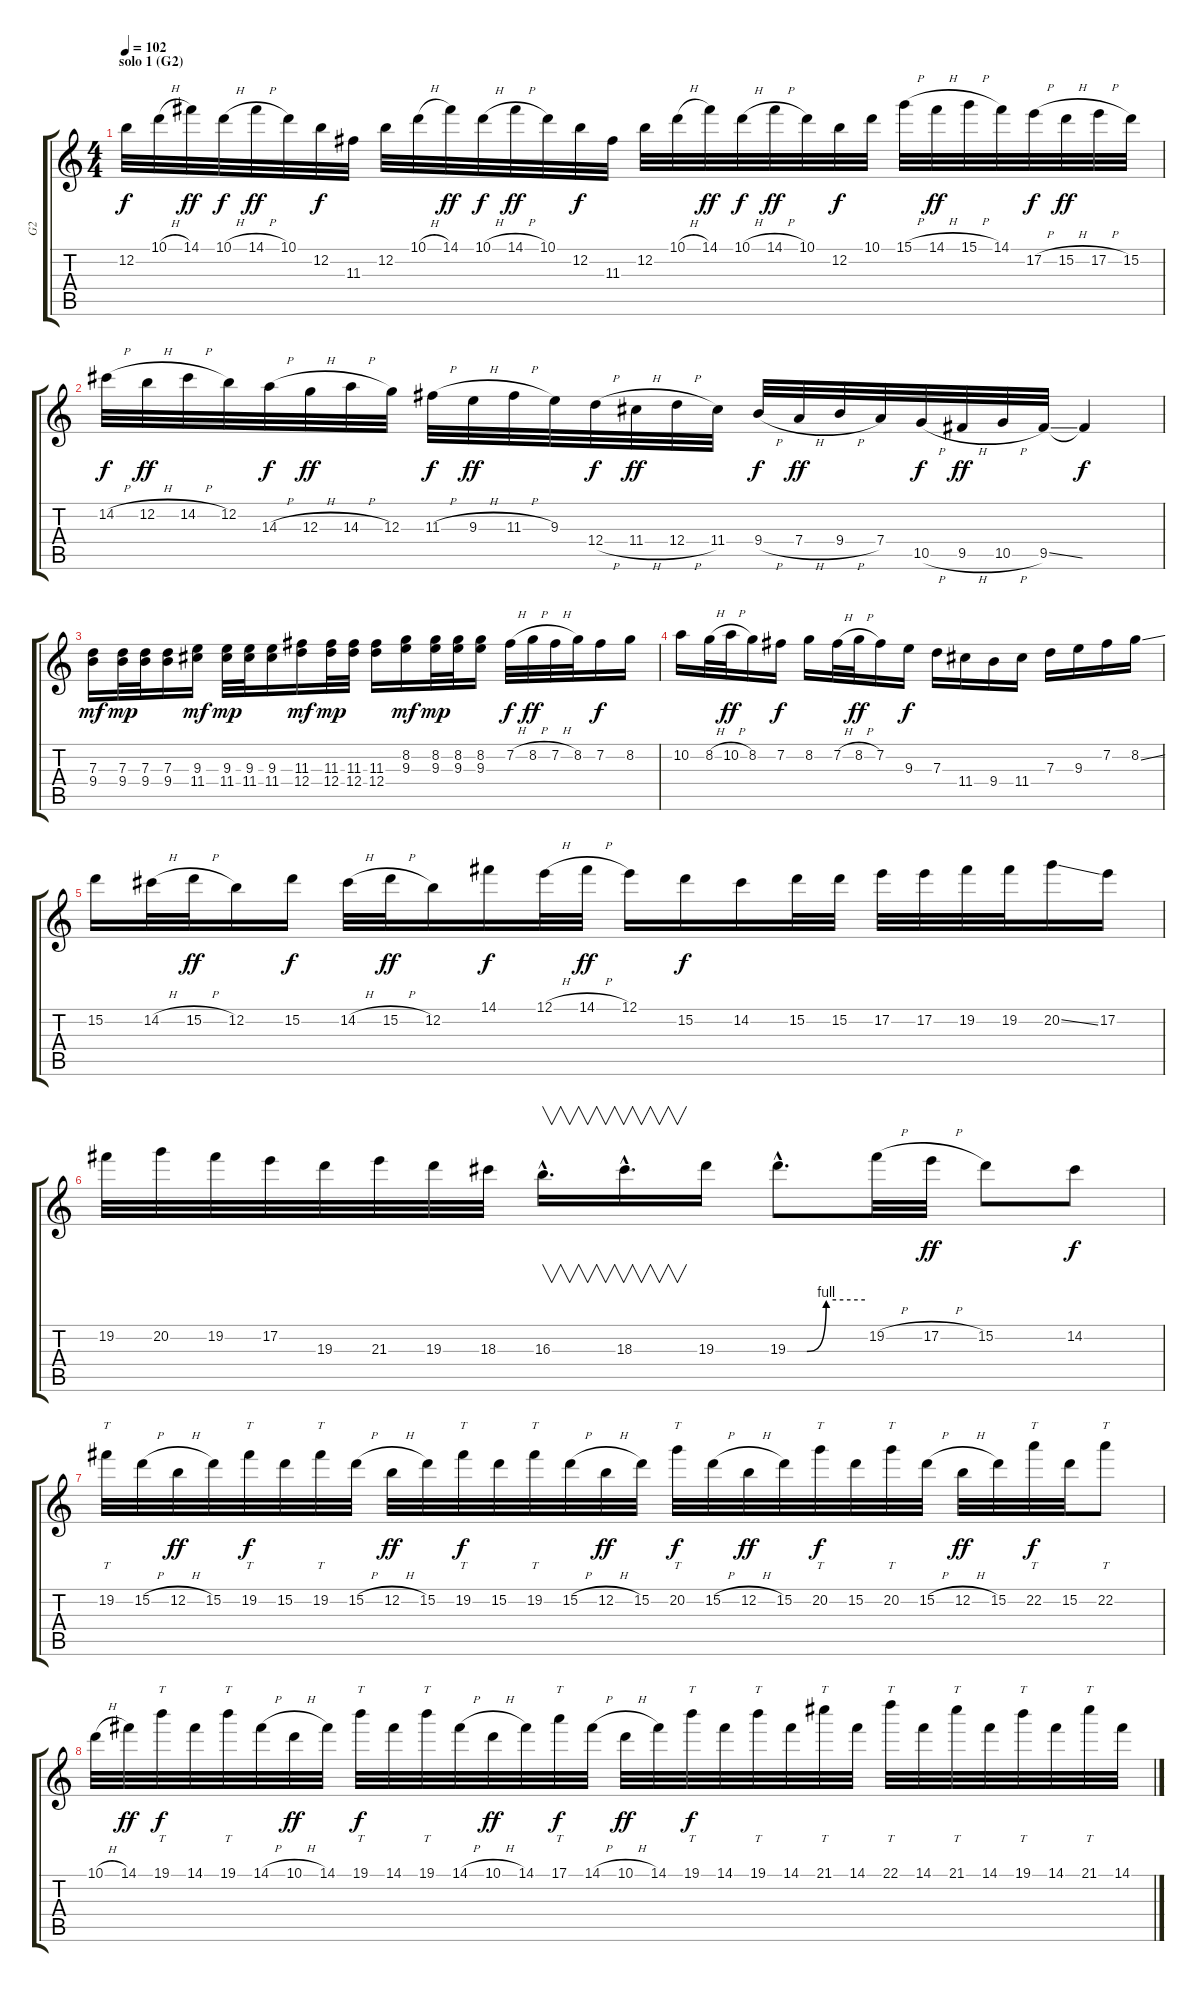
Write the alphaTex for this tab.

\track ("G2" "G2") {instrument distortionguitar}
\staff {score tabs}
\tuning (E4 B3 G3 D3 A2 E2) {hide}
\ts (4 4)
\section ("" "solo 1 (G2)")
\tempo 102
\clef g2
\ks c
12.2.32{dy f volume 14} 10.1{h}.32 14.1.32{dy ff} 10.1{h}.32{dy f} 14.1{h}.32{dy ff} 10.1.32 12.2.32{dy f} 11.3.32 12.2.32 10.1{h}.32 14.1.32{dy ff} 10.1{h}.32{dy f} 14.1{h}.32{dy ff} 10.1.32 12.2.32{dy f} 11.3.32 12.2.32 10.1{h}.32 14.1.32{dy ff} 10.1{h}.32{dy f} 14.1{h}.32{dy ff} 10.1.32 12.2.32{dy f} 10.1.32 15.1{h}.32 14.1{h}.32{dy ff} 15.1{h}.32 14.1.32 17.2{h}.32{dy f} 15.2{h}.32{dy ff} 17.2{h}.32 15.2.32 |
14.2{h}.32{dy f} 12.2{h}.32{dy ff} 14.2{h}.32 12.2.32 14.3{h}.32{dy f} 12.3{h}.32{dy ff} 14.3{h}.32 12.3.32 11.3{h}.32{dy f} 9.3{h}.32{dy ff} 11.3{h}.32 9.3.32 12.4{h}.32{dy f} 11.4{h}.32{dy ff} 12.4{h}.32 11.4.32 9.4{h}.32{dy f} 7.4{h}.32{dy ff} 9.4{h}.32 7.4.32 10.5{h}.32{dy f} 9.5{h}.32{dy ff} 10.5{h}.32 9.5{ss}.32 9.5{t}.4{dy f} |
(7.3 9.4).16{dy mf} (7.3 9.4).32{dy mp} (7.3 9.4).32 (7.3 9.4).16 (9.3 11.4).16{dy mf} (9.3 11.4).32{dy mp} (9.3 11.4).32 (9.3 11.4).16 (11.3 12.4).16{dy mf} (11.3 12.4).32{dy mp} (11.3 12.4).32 (11.3 12.4).16 (8.2 9.3).16{dy mf} (8.2 9.3).32{dy mp} (8.2 9.3).32 (8.2 9.3).16 7.2{h}.32{dy f} 8.2{h}.32{dy ff} 7.2{h}.32 8.2.32 7.2.16{dy f} 8.2.16 |
10.2.16 8.2{h}.32 10.2{h}.32{dy ff} 8.2.16 7.2.16{dy f} 8.2.16 7.2{h}.32 8.2{h}.32{dy ff} 7.2.16 9.3.16{dy f} 7.3.16 11.4.16 9.4.16 11.4.16 7.3.16 9.3.16 7.2.16 8.2{ss}.16 |
15.2.16 14.2{h}.32 15.2{h}.32{dy ff} 12.2.16 15.2.16{dy f} 14.2{h}.32 15.2{h}.32{dy ff} 12.2.16 14.1.16{dy f} 12.1{h}.32 14.1{h}.32{dy ff} 12.1.16 15.2.16{dy f} 14.2.16 15.2.32 15.2.32 17.2.32 17.2.32 19.2.32 19.2.32 20.2{ss}.16 17.2.16 |
19.2.32 20.2.32 19.2.32 17.2.32 19.3.32 21.3.32 19.3.32 18.3.32 16.3{hac}.16{v d} 18.3{hac}.16{v d} 19.3.16 19.3{be (custom 0 0 15 0 30 4 60 4) hac}.8{d} 19.2{h}.32 17.2{h}.32{dy ff} 15.2.8 14.2.8{dy f} |
19.2.32{tt} 15.2{h}.32 12.2{h}.32{dy ff} 15.2.32 19.2.32{tt dy f} 15.2.32 19.2.32{tt} 15.2{h}.32 12.2{h}.32{dy ff} 15.2.32 19.2.32{tt dy f} 15.2.32 19.2.32{tt} 15.2{h}.32 12.2{h}.32{dy ff} 15.2.32 20.2.32{tt dy f} 15.2{h}.32 12.2{h}.32{dy ff} 15.2.32 20.2.32{tt dy f} 15.2.32 20.2.32{tt} 15.2{h}.32 12.2{h}.32{dy ff} 15.2.32 22.2.32{tt dy f} 15.2.32 22.2.8{tt} |
10.1{h}.32 14.1.32{dy ff} 19.1.32{tt dy f} 14.1.32 19.1.32{tt} 14.1{h}.32 10.1{h}.32{dy ff} 14.1.32 19.1.32{tt dy f} 14.1.32 19.1.32{tt} 14.1{h}.32 10.1{h}.32{dy ff} 14.1.32 17.1.32{tt dy f} 14.1{h}.32 10.1{h}.32{dy ff} 14.1.32 19.1.32{tt dy f} 14.1.32 19.1.32{tt} 14.1.32 21.1.32{tt} 14.1.32 22.1.32{tt} 14.1.32 21.1.32{tt} 14.1.32 19.1.32{tt} 14.1.32 21.1.32{tt} 14.1.32
